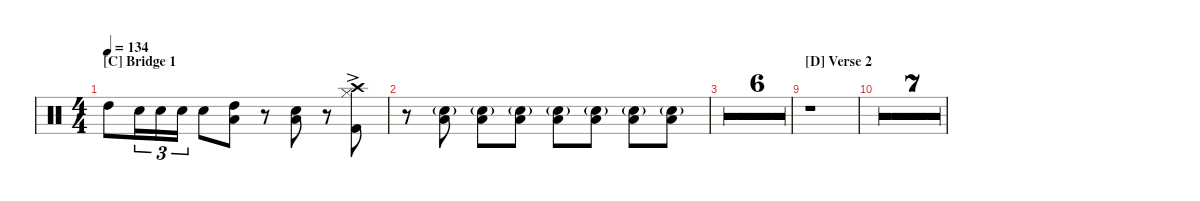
\hideDynamics
\bracketExtendMode nobrackets
\singleTrackTrackNamePolicy hidden
\multiTrackTrackNamePolicy hidden
\firstSystemTrackNameMode fullname
\firstSystemTrackNameOrientation horizontal
\otherSystemsTrackNameOrientation horizontal
\track ("Drums" "Drums") {multiBarRest instrument percussion}
\staff {score}
\articulation defaults
\ts (4 4)
\section ("C" "Bridge 1")
\tempo 134
\clef neutral
\ks aminor "High Tom (hit)".8{dy mf beam merge} "Snare (hit) 2".16{tu (3 2) beam merge} "Snare (hit) 2".16{tu (3 2) beam merge} "Snare (hit) 2".16{tu (3 2)} "Snare (hit) 2".8
("High Tom (hit)" "Low Tom (hit)").8 r.8 ("Low Tom (hit)" "Snare (hit) 2").8 r.8 ("Hi-Hat (closed)"{ac} "Kick (hit) 2"{ac} "Crash high (hit)"{ac}).8 |
r.8 ("Low Tom (hit)" "Snare (hit) 2"{g}).8 ("Low Tom (hit)" "Snare (hit) 2"{g}).8 ("Low Tom (hit)" "Snare (hit) 2"{g}).8 ("Low Tom (hit)" "Snare (hit) 2"{g}).8 ("Low Tom (hit)" "Snare (hit) 2"{g}).8 ("Low Tom (hit)" "Snare (hit) 2"{g}).8 ("Low Tom (hit)" "Snare (hit) 2"{g}).8 |
\simile firstofdouble
|
\simile secondofdouble
|
\simile firstofdouble
|
\simile secondofdouble
|
\simile firstofdouble
|
\simile secondofdouble
|
\section ("D" "Verse 2")
\simile none
r.1 |
r.1 |
r.1 |
r.1 |
r.1 |
r.1 |
r.1 |
r.1
